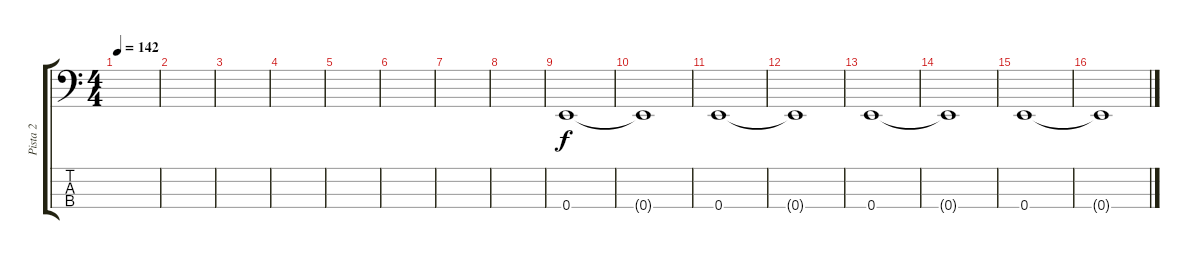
\track ("Pista 2" "Pista 2") {instrument synthbass1}
\staff {score tabs}
\tuning (G2 D2 A1 E1) {hide}
\ts (4 4)
\tempo 142
\clef f4
\ks c
|
|
|
|
|
|
|
|
0.4.1{instrument fretlessbass} |
0.4{t}.1 |
0.4.1 |
0.4{t}.1 |
0.4.1 |
0.4{t}.1 |
0.4.1 |
0.4{t}.1
